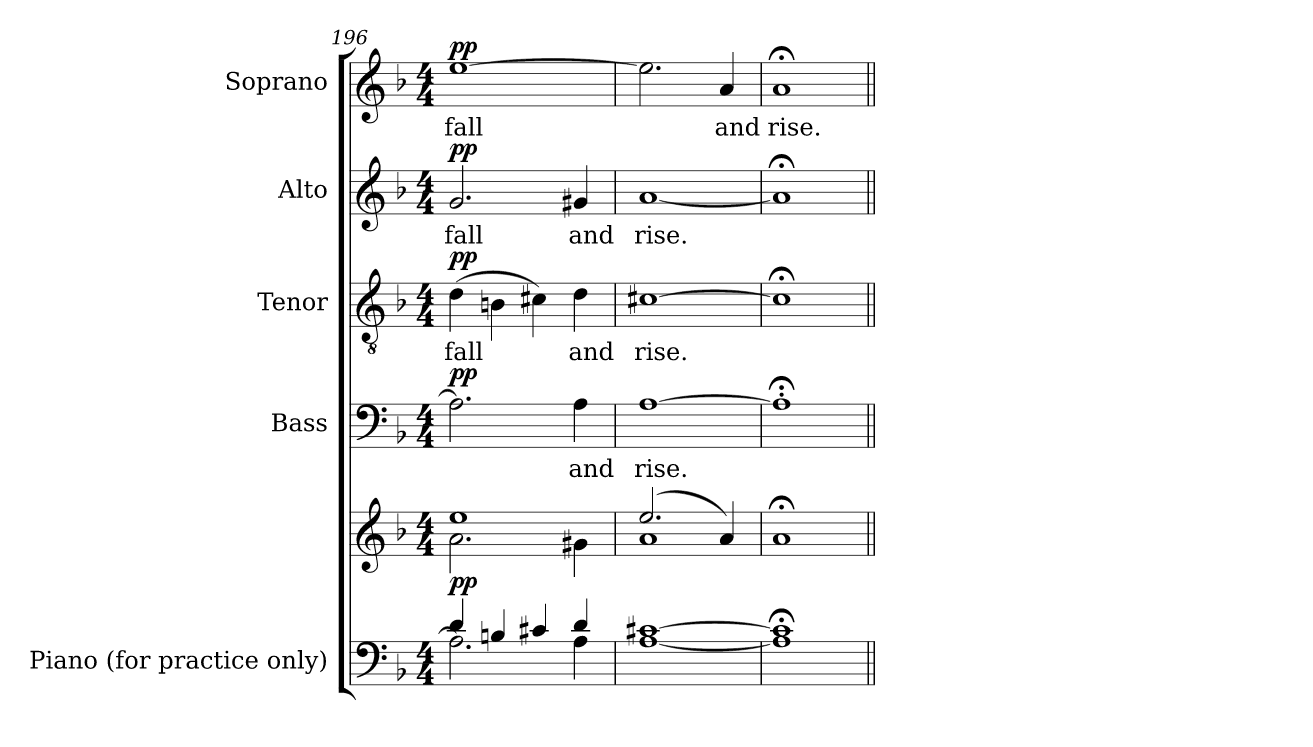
**kern	**kern	**dynam	**kern	**text	**dynam	**kern	**text	**dynam	**kern	**text	**dynam	**kern	**text	**dynam
*part5	*part5	*part5	*part4	*part4	*part4	*part3	*part3	*part3	*part2	*part2	*part2	*part1	*part1	*part1
*staff6	*staff5	*staff5/6	*staff4	*staff4	*staff4	*staff3	*staff3	*staff3	*staff2	*staff2	*staff2	*staff1	*staff1	*staff1
*I"Piano (for  practice only)	*	*	*I"Bass	*	*	*I"Tenor	*	*	*I"Alto	*	*	*I"Soprano	*	*
*I'Pno.	*	*	*I'B.	*	*	*I'T.	*	*	*I'A.	*	*	*I'S.	*	*
*clefF4	*clefG2	*	*clefF4	*	*	*clefGv2	*	*	*clefG2	*	*	*clefG2	*	*
*	*	*	*	*	*	*ITrd7c12	*	*	*	*	*	*	*	*
*k[b-]	*k[b-]	*	*k[b-]	*	*	*k[b-]	*	*	*k[b-]	*	*	*k[b-]	*	*
*F:	*F:	*	*F:	*	*	*F:	*	*	*F:	*	*	*F:	*	*
*M4/4	*M4/4	*	*M4/4	*	*	*M4/4	*	*	*M4/4	*	*	*M4/4	*	*
=196	=196	=196	=196	=196	=196	=196	=196	=196	=196	=196	=196	=196	=196	=196
*^	*^	*	*	*	*	*	*	*	*	*	*	*	*	*
!	!	!	!	!	!	!	!	!	!LO:LY:b:color=#000000	!	!	!	!	!	!	!
!	!	!	!	!	!	!	!	!	!	!	!	!LO:LY:b:color=#000000	!	!	!	!
!	!	!	!	!	!	!	!	!	!	!	!	!	!	!	!LO:LY:b:color=#000000	!
4di/	2.Ai\]	1eei	2.ai\	pp	2.Ai\]	.	pp	(4Di\	fall	pp	2.gi/	fall	pp	[>1eei	fall	pp
4Bni/	.	.	.	.	.	.	.	4BBni\	.	.	.	.	.	.	.	.
4c#Xi/	.	.	.	.	.	.	.	4C#Xi\)	.	.	.	.	.	.	.	.
!	!	!	!	!	!	!LO:LY:b:color=#000000	!	!	!	!	!	!	!	!	!	!
!	!	!	!	!	!	!	!	!	!LO:LY:b:color=#000000	!	!	!	!	!	!	!
!	!	!	!	!	!	!	!	!	!	!	!	!LO:LY:b:color=#000000	!	!	!	!
4di/	4Ai\	.	4g#Xi\	.	4Ai\	and	.	4Di\	and	.	4g#Xi/	and	.	.	.	.
*v	*v	*	*	*	*	*	*	*	*	*	*	*	*	*	*	*
=197	=197	=197	=197	=197	=197	=197	=197	=197	=197	=197	=197	=197	=197	=197	=197
*^	*	*	*	*	*	*	*	*	*	*	*	*	*	*	*
!	!	!	!	!	!	!LO:LY:b:color=#000000	!	!	!	!	!	!	!	!	!	!
*v	*v	*	*	*	*	*	*	*	*	*	*	*	*	*	*	*
*^	*	*	*	*	*	*	*	*	*	*	*	*	*	*	*
!	!	!	!	!	!	!	!	!	!LO:LY:b:color=#000000	!	!	!	!	!	!	!
*v	*v	*	*	*	*	*	*	*	*	*	*	*	*	*	*	*
*^	*	*	*	*	*	*	*	*	*	*	*	*	*	*	*
!	!	!	!	!	!	!	!	!	!	!	!	!LO:LY:b:color=#000000	!	!	!	!
*v	*v	*	*	*	*	*	*	*	*	*	*	*	*	*	*	*
[<1Ai [>1c#Xi	(2.eei/	1ai	.	[>1Ai	rise.	.	[>1C#Xi	rise.	.	[<1ai	rise.	.	2.eei\]	.	.
!	!	!	!	!	!	!	!	!	!	!	!	!	!	!LO:LY:b:color=#000000	!
.	4ai/)	.	.	.	.	.	.	.	.	.	.	.	4ai/	and	.
*	*v	*v	*	*	*	*	*	*	*	*	*	*	*	*	*
=198	=198	=198	=198	=198	=198	=198	=198	=198	=198	=198	=198	=198	=198	=198
!	!	!	!	!	!	!	!	!	!	!	!	!	!LO:LY:b:color=#000000	!
1Ai]; 1c#i];	1a;i	.	1A;'i]	.	.	1C#;i]	.	.	1a;i]	.	.	1a;i	rise.	.
=||	=||	=||	=||	=||	=||	=||	=||	=||	=||	=||	=||	=||	=||	=||
*-	*-	*-	*-	*-	*-	*-	*-	*-	*-	*-	*-	*-	*-	*-
